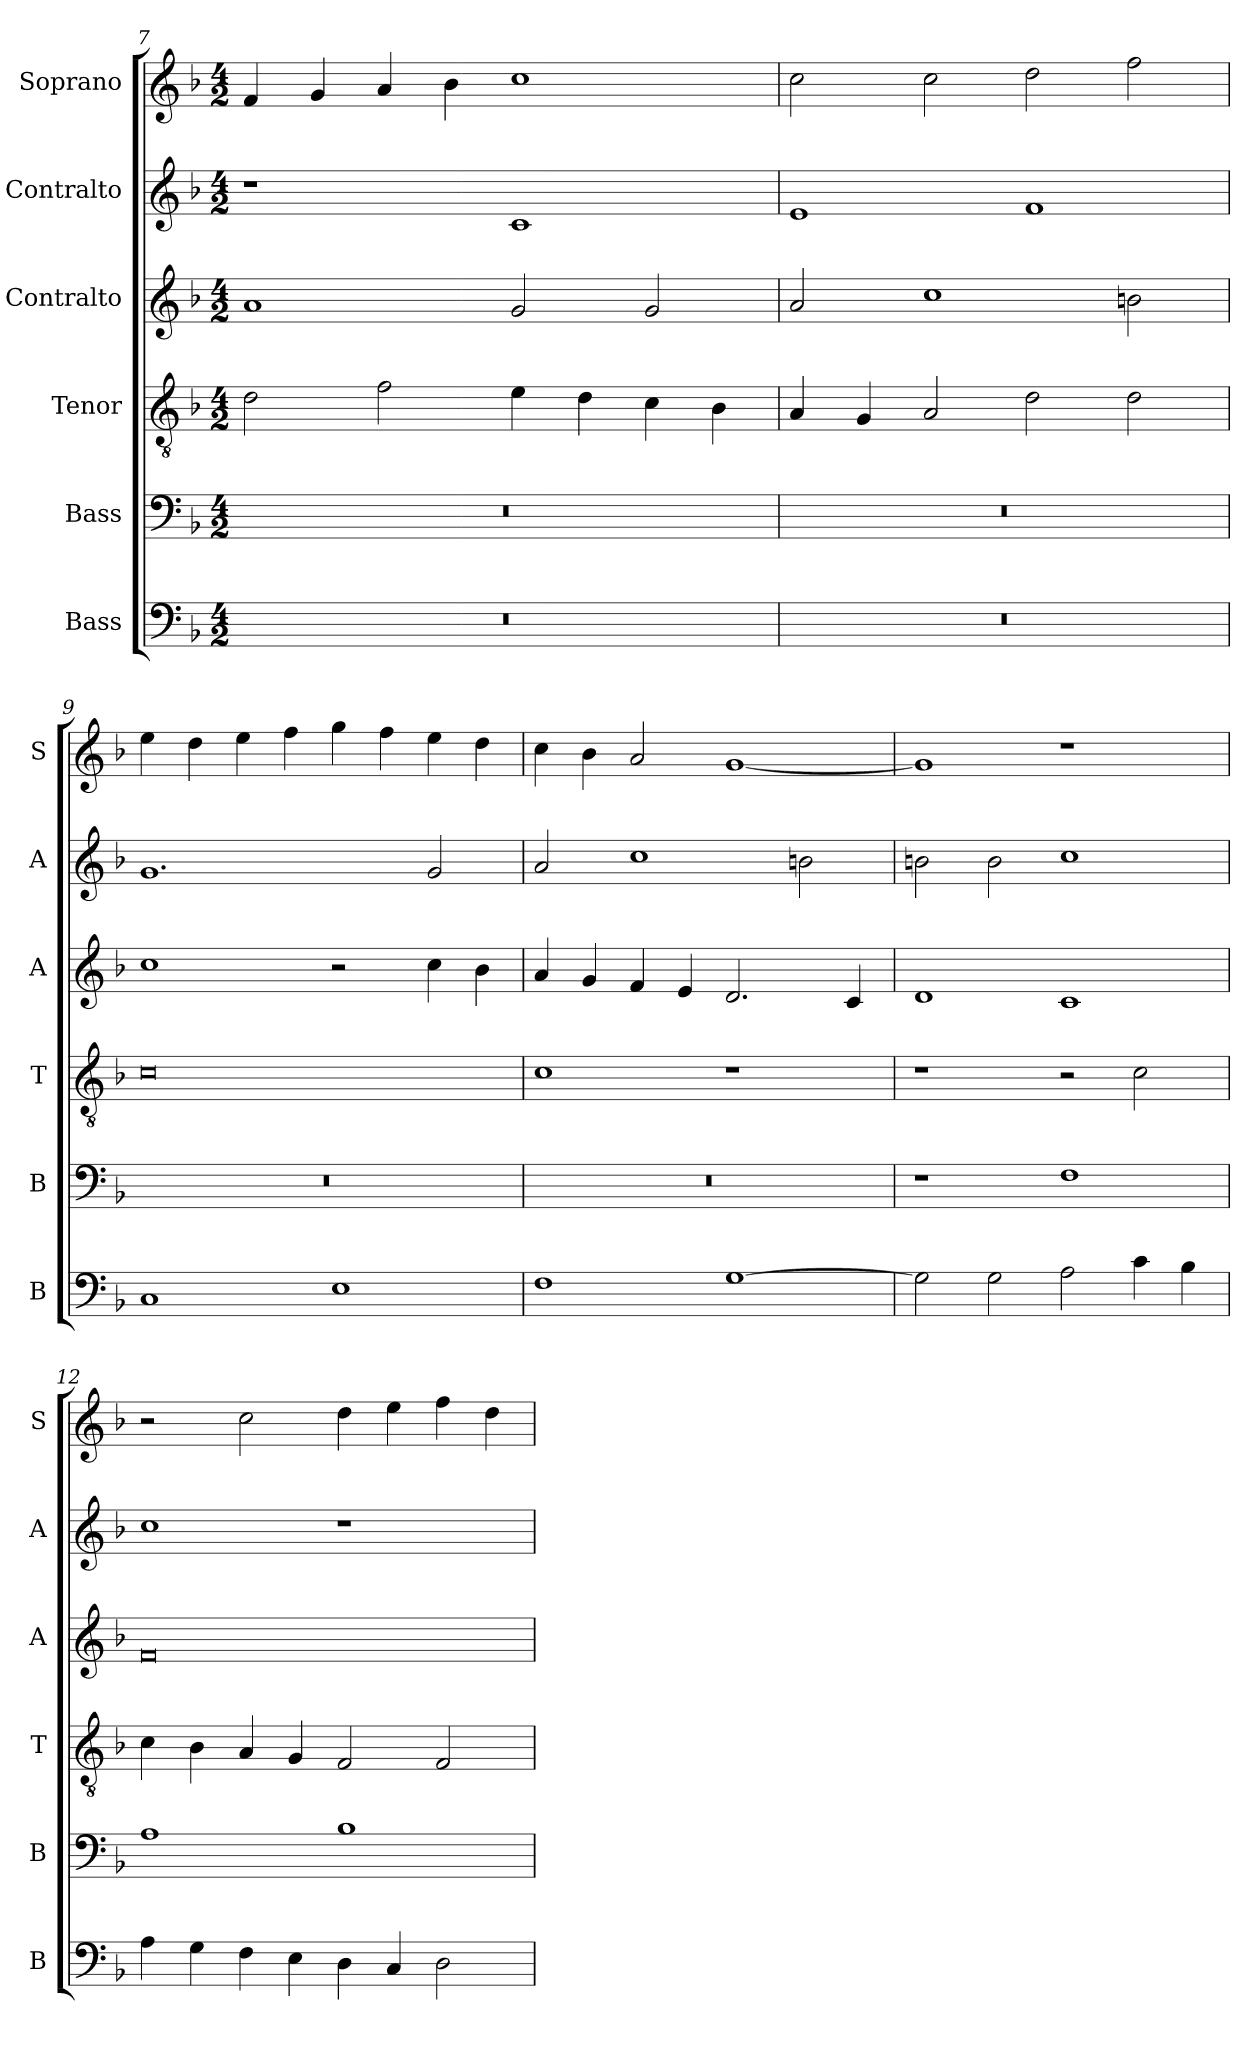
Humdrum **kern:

**kern	**kern	**kern	**kern	**kern	**kern
*part6	*part5	*part4	*part3	*part2	*part1
*staff6	*staff5	*staff4	*staff3	*staff2	*staff1
*I"Bass	*I"Bass	*I"Tenor	*I"Contralto	*I"Contralto	*I"Soprano
*I'B	*I'B	*I'T	*I'A	*I'A	*I'S
*clefF4	*clefF4	*clefGv2	*clefG2	*clefG2	*clefG2
*k[b-]	*k[b-]	*k[b-]	*k[b-]	*k[b-]	*k[b-]
*F:ion	*F:ion	*F:ion	*F:ion	*F:ion	*F:ion
*M4/2	*M4/2	*M4/2	*M4/2	*M4/2	*M4/2
=7	=7	=7	=7	=7	=7
0r	0r	2d	1a	1r	4f
.	.	.	.	.	4g
.	.	2f	.	.	4a
.	.	.	.	.	4b-
.	.	4e	2g	1c	1cc
.	.	4d	.	.	.
.	.	4c	2g	.	.
.	.	4B-	.	.	.
=8	=8	=8	=8	=8	=8
0r	0r	4A	2a	1e	2cc
.	.	4G	.	.	.
.	.	2A	1cc	.	2cc
.	.	2d	.	1f	2dd
.	.	2d	2bn	.	2ff
=9	=9	=9	=9	=9	=9
1C	0r	0c	1cc	1.g	4ee
.	.	.	.	.	4dd
.	.	.	.	.	4ee
.	.	.	.	.	4ff
1E	.	.	2r	.	4gg
.	.	.	.	.	4ff
.	.	.	4cc	2g	4ee
.	.	.	4b-	.	4dd
=10	=10	=10	=10	=10	=10
1F	0r	1c	4a	2a	4cc
.	.	.	4g	.	4b-
.	.	.	4f	1cc	2a
.	.	.	4e	.	.
[1G	.	1r	2.d	.	[1g
.	.	.	.	2bn	.
.	.	.	4c	.	.
=11	=11	=11	=11	=11	=11
2G]	1r	1r	1d	2bn	1g]
2G	.	.	.	2b	.
2A	1F	2r	1c	1cc	1r
4c	.	2c	.	.	.
4B-	.	.	.	.	.
=12	=12	=12	=12	=12	=12
4A	1A	4c	0f	1cc	2r
4G	.	4B-	.	.	.
4F	.	4A	.	.	2cc
4E	.	4G	.	.	.
4D	1B-	2F	.	1r	4dd
4C	.	.	.	.	4ee
2D	.	2F	.	.	4ff
.	.	.	.	.	4dd
=	=	=	=	=	=
*-	*-	*-	*-	*-	*-
